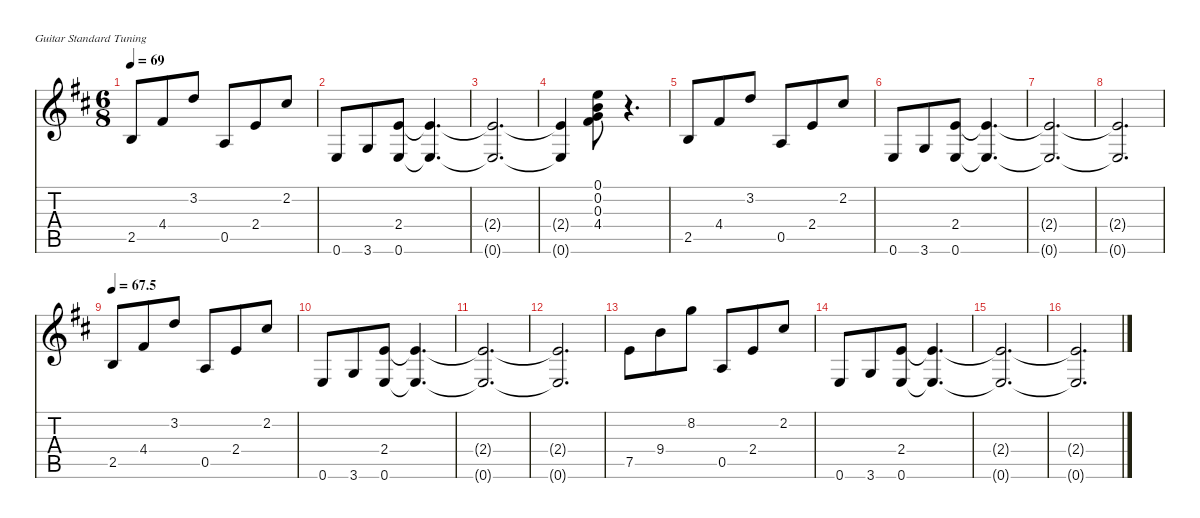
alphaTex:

\defaultSystemsLayout 4
\hideDynamics
\bracketExtendMode nobrackets
\singleTrackTrackNamePolicy hidden
\multiTrackTrackNamePolicy hidden
\firstSystemTrackNameMode fullname
\firstSystemTrackNameOrientation horizontal
\otherSystemsTrackNameOrientation horizontal
\track ("Guitar1" "guitar1") {defaultSystemsLayout 8 instrument electricguitarjazz}
\staff {score tabs}
\tuning (E4 B3 G3 D3 A2 E2)
\ts (6 8)
\tempo 69
\clef g2
\ks bminor
2.5{acc forcenatural}.8{dy mf beam Up} 4.4{acc #}.8{beam Up} 3.2{acc forcenatural}.8{beam Up} 0.5{acc forcenatural}.8{beam Up} 2.4{acc forcenatural}.8{beam Up} 2.2{acc #}.8{beam Up} |
0.6{acc forcenatural}.8{beam Up} 3.6{acc forcenatural}.8{beam Up} (0.6{acc forcenatural} 2.4{acc forcenatural}).8{beam Up} (0.6{t acc forcenatural} 2.4{t acc forcenatural}).4{d beam Up} |
(0.6{t acc forcenatural} 2.4{t acc forcenatural}).2{d beam Up} |
(0.6{t acc forcenatural} 2.4{t acc forcenatural}).4{beam Up} (4.4{acc #} 0.3{acc forcenatural} 0.2{acc forcenatural} 0.1{acc forcenatural}).8{beam Down} r.4{d beam Down} |
2.5{acc forcenatural}.8{beam Up} 4.4{acc #}.8{beam Up} 3.2{acc forcenatural}.8{beam Up} 0.5{acc forcenatural}.8{beam Up} 2.4{acc forcenatural}.8{beam Up} 2.2{acc #}.8{beam Up} |
0.6{acc forcenatural}.8{beam Up} 3.6{acc forcenatural}.8{beam Up} (0.6{acc forcenatural} 2.4{acc forcenatural}).8{beam Up} (0.6{t acc forcenatural} 2.4{t acc forcenatural}).4{d beam Up} |
(0.6{t acc forcenatural} 2.4{t acc forcenatural}).2{d beam Up} |
(0.6{t acc forcenatural} 2.4{t acc forcenatural}).2{d beam Up} |
\tempo
67.5 2.5{acc forcenatural}.8{beam Up} 4.4{acc #}.8{beam Up} 3.2{acc forcenatural}.8{beam Up} 0.5{acc forcenatural}.8{beam Up} 2.4{acc forcenatural}.8{beam Up} 2.2{acc #}.8{beam Up} |
0.6{acc forcenatural}.8{beam Up} 3.6{acc forcenatural}.8{beam Up} (0.6{acc forcenatural} 2.4{acc forcenatural}).8{beam Up} (0.6{t acc forcenatural} 2.4{t acc forcenatural}).4{d beam Up} |
(0.6{t acc forcenatural} 2.4{t acc forcenatural}).2{d beam Up} |
(0.6{t acc forcenatural} 2.4{t acc forcenatural}).2{d beam Up} |
7.5{acc forcenatural}.8{beam Down} 9.4{acc forcenatural}.8{beam Down} 8.2{acc forcenatural}.8{beam Down} 0.5{acc forcenatural}.8{beam Up} 2.4{acc forcenatural}.8{beam Up} 2.2{acc #}.8{beam Up} |
0.6{acc forcenatural}.8{beam Up} 3.6{acc forcenatural}.8{beam Up} (0.6{acc forcenatural} 2.4{acc forcenatural}).8{beam Up} (0.6{t acc forcenatural} 2.4{t acc forcenatural}).4{d beam Up} |
(0.6{t acc forcenatural} 2.4{t acc forcenatural}).2{d beam Up} |
(0.6{t acc forcenatural} 2.4{t acc forcenatural}).2{d beam Up}
